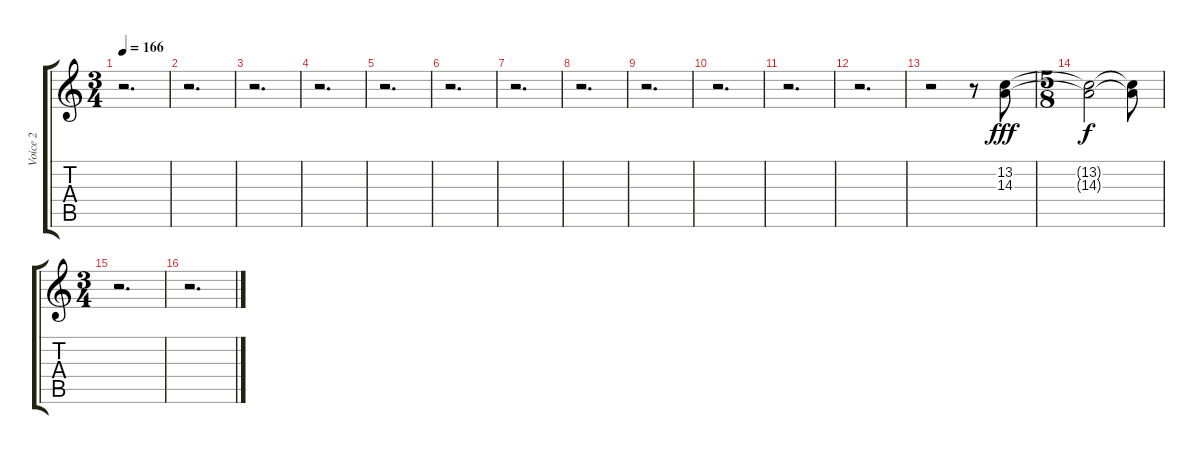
\track ("Voice 2" "Voice 2") {instrument choiraahs}
\staff {score tabs}
\tuning (E4 B3 G3 D3 A2 E2) {hide}
\ts (3 4)
\tempo 166
\clef g2
\ks c
r.2{d dy fff} |
r.2{d} |
r.2{d} |
r.2{d} |
r.2{d} |
r.2{d} |
r.2{d} |
r.2{d} |
r.2{d} |
r.2{d} |
r.2{d} |
r.2{d} |
r.2 r.8 (13.2 14.3).8 |
\ts (5 8)
(13.2{t} 14.3{t}).2{dy f} (13.2{t} 14.3{t}).8 |
\ts (3 4)
r.2{d} |
r.2{d}
